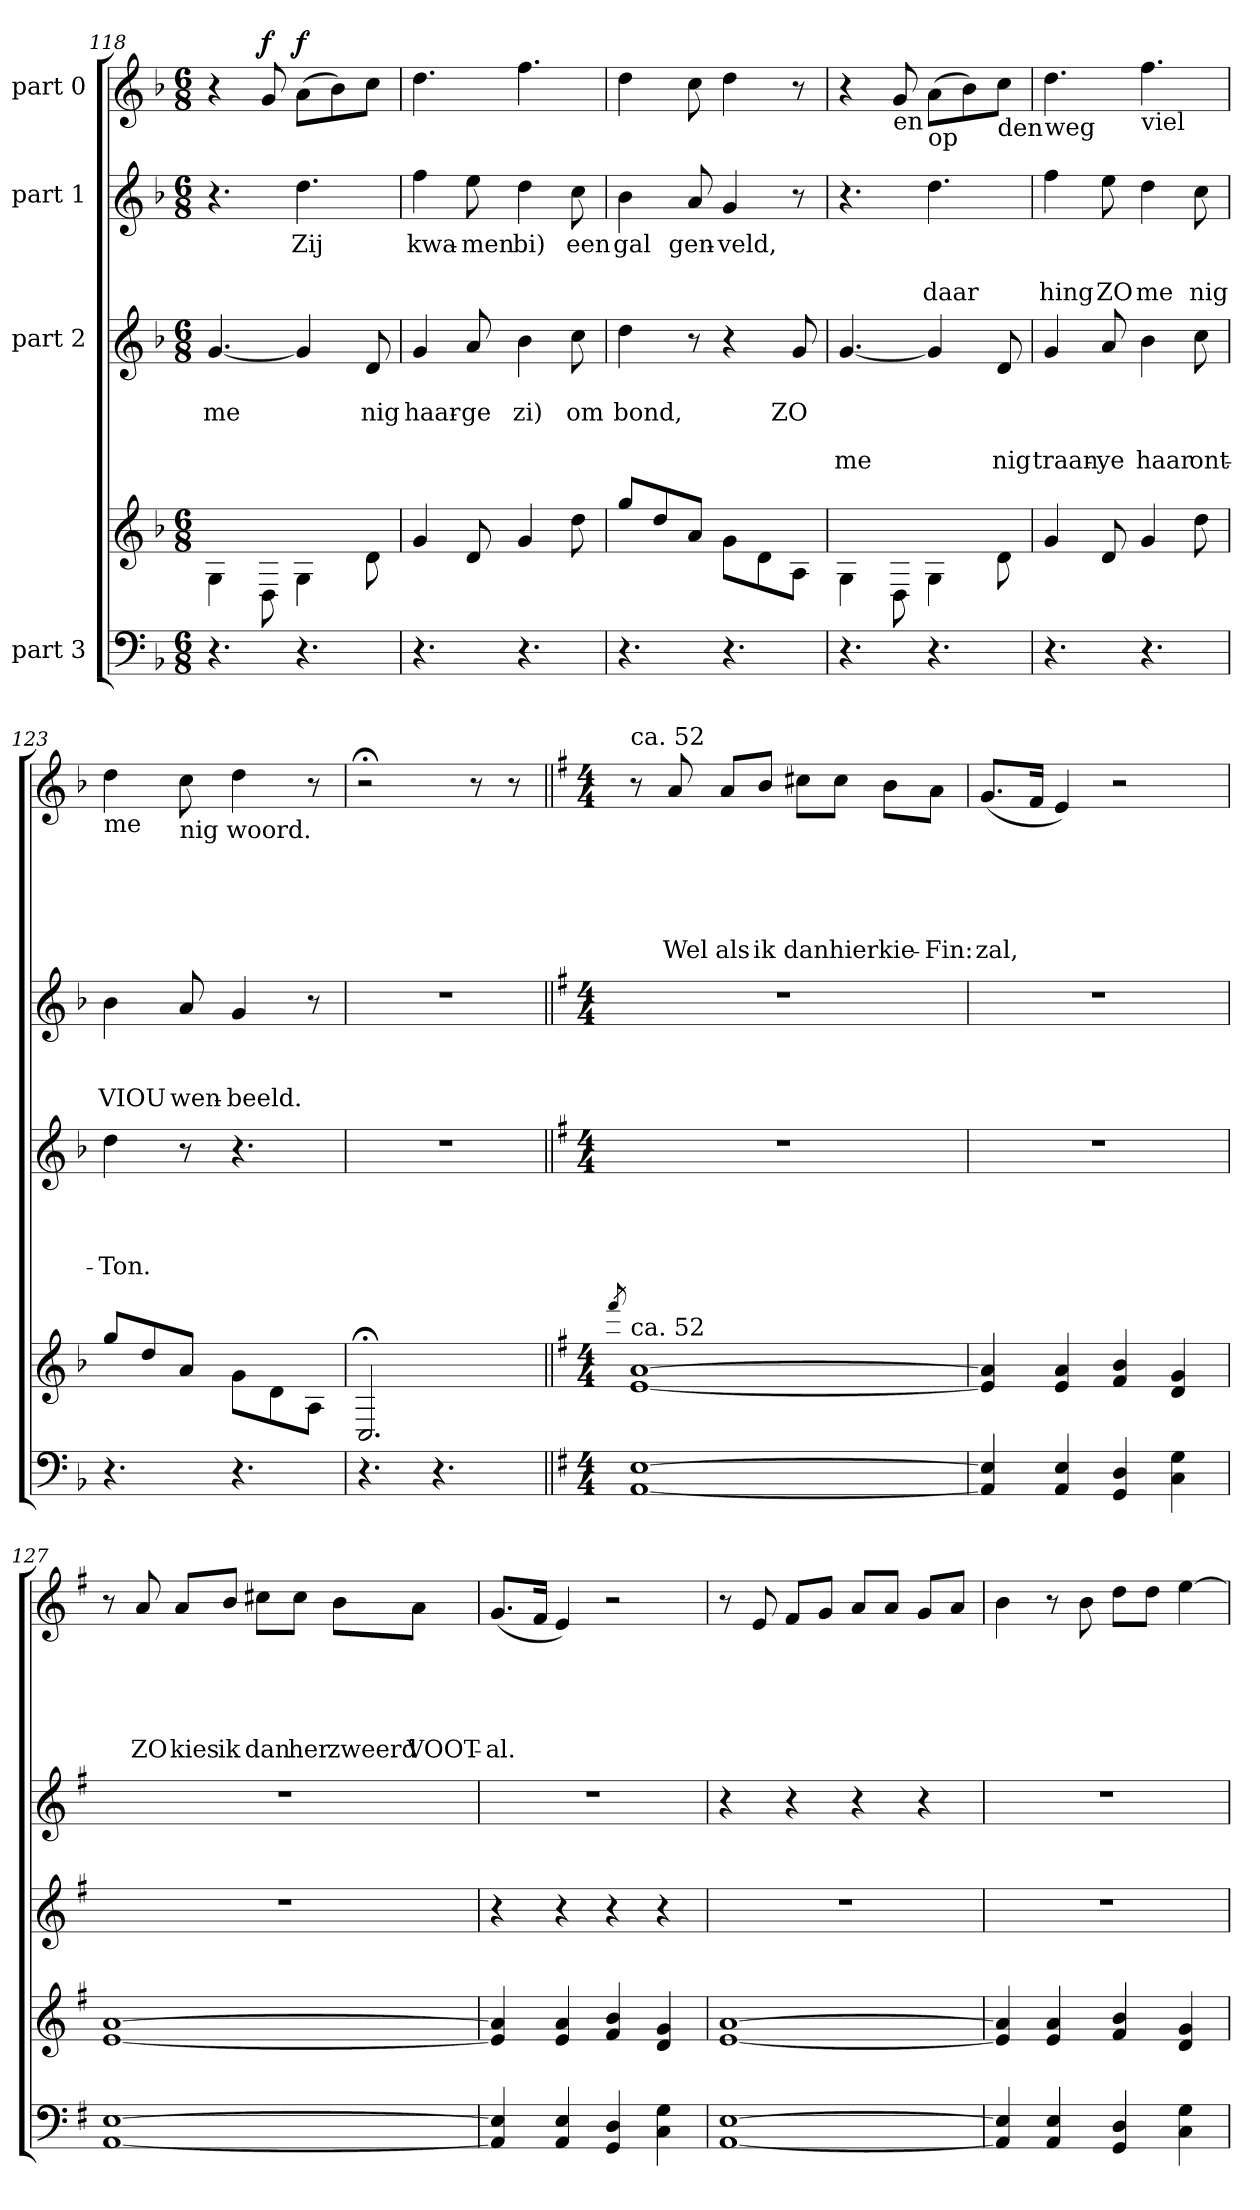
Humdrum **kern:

**kern	**kern	**kern	**text	**text	**text	**text	**kern	**text	**text	**text	**kern	**text	**text	**text	**text	**text	**dynam
*part4	*part4	*part3	*part3	*part3	*part3	*part3	*part2	*part2	*part2	*part2	*part1	*part1	*part1	*part1	*part1	*part1	*part1
*staff5	*staff4	*staff3	*staff3	*staff3	*staff3	*staff3	*staff2	*staff2	*staff2	*staff2	*staff1	*staff1	*staff1	*staff1	*staff1	*staff1	*staff1
*I"part 3	*	*I"part 2	*	*	*	*	*I"part 1	*	*	*	*I"part 0	*	*	*	*	*	*
*clefF4	*clefG2	*clefG2	*	*	*	*	*clefG2	*	*	*	*clefG2	*	*	*	*	*	*
*k[b-]	*k[b-]	*k[b-]	*	*	*	*	*k[b-]	*	*	*	*k[b-]	*	*	*	*	*	*
*M6/8	*M6/8	*M6/8	*	*	*	*	*M6/8	*	*	*	*M6/8	*	*	*	*	*	*
=118	=118	=118	=118	=118	=118	=118	=118	=118	=118	=118	=118	=118	=118	=118	=118	=118	=118
!	!	!	!	!LO:LY:b	!	!	!	!	!	!	!	!	!	!	!	!	!
4.r	4G\	[4.g/	.	me	.	.	4.r	.	.	.	4r	.	.	.	.	.	.
!	!	!	!	!	!	!	!	!	!	!	!	!	!	!	!	!	!LO:DY:b
.	8D\	.	.	.	.	.	.	.	.	.	8g/	.	.	.	.	.	f
!	!	!	!	!	!	!	!	!LO:LY:b	!	!	!	!	!	!	!	!	!LO:DY:b
4.r	4G\	4g/]	.	.	.	.	4.dd\	Zij	.	.	(8a\L	.	.	.	.	.	f
.	.	.	.	.	.	.	.	.	.	.	8b-\)	.	.	.	.	.	.
!	!	!	!	!LO:LY:b	!	!	!	!	!	!	!	!	!	!	!	!	!
.	8d\	8d/	.	nig	.	.	.	.	.	.	8cc\J	.	.	.	.	.	.
=119	=119	=119	=119	=119	=119	=119	=119	=119	=119	=119	=119	=119	=119	=119	=119	=119	=119
!	!	!	!	!LO:LY:b	!	!	!	!LO:LY:b	!	!	!	!	!	!	!	!	!
4.r	4g/	4g/	.	haar-	.	.	4ff\	kwa-	.	.	4.dd\	.	.	.	.	.	.
!	!	!	!	!LO:LY:b	!	!	!	!LO:LY:b	!	!	!	!	!	!	!	!	!
.	8d/	8a/	.	ge	.	.	8ee\	men	.	.	.	.	.	.	.	.	.
!	!	!	!	!LO:LY:b	!	!	!	!LO:LY:b	!	!	!	!	!	!	!	!	!
4.r	4g/	4b-\	.	zi)	.	.	4dd\	bi)	.	.	4.ff\	.	.	.	.	.	.
!	!	!	!	!LO:LY:b	!	!	!	!LO:LY:b	!	!	!	!	!	!	!	!	!
.	8dd\	8cc\	.	om	.	.	8cc\	een	.	.	.	.	.	.	.	.	.
=120	=120	=120	=120	=120	=120	=120	=120	=120	=120	=120	=120	=120	=120	=120	=120	=120	=120
!	!	!	!	!LO:LY:b	!	!	!	!LO:LY:b	!	!	!	!	!	!	!	!	!
4.r	8gg/L	4dd\	.	bond,	.	.	4b-\	gal	.	.	4dd\	.	.	.	.	.	.
.	8dd/	.	.	.	.	.	.	.	.	.	.	.	.	.	.	.	.
!	!	!	!	!	!	!	!	!LO:LY:b	!	!	!	!	!	!	!	!	!
.	8a/J	8r	.	.	.	.	8a/	gen-	.	.	8cc\	.	.	.	.	.	.
!	!	!	!	!	!	!	!	!LO:LY:b	!	!	!	!	!	!	!	!	!
4.r	8g\L	4r	.	.	.	.	4g/	veld,	.	.	4dd\	.	.	.	.	.	.
.	8d\	.	.	.	.	.	.	.	.	.	.	.	.	.	.	.	.
!	!	!	!	!LO:LY:b	!	!	!	!	!	!	!	!	!	!	!	!	!
.	8A\J	8g/	.	ZO	.	.	8r	.	.	.	8r	.	.	.	.	.	.
=121	=121	=121	=121	=121	=121	=121	=121	=121	=121	=121	=121	=121	=121	=121	=121	=121	=121
!	!	!	!	!	!	!LO:LY:b	!	!	!	!	!	!	!	!	!	!	!
4.r	4G\	[4.g/	.	.	.	me	4.r	.	.	.	4r	.	.	.	.	.	.
!	!	!	!	!	!	!	!	!	!	!	!LO:TX:b:t=en	!	!	!	!	!	!
.	8D\	.	.	.	.	.	.	.	.	.	8g/	.	.	.	.	.	.
!	!	!	!	!	!	!	!	!	!	!	!LO:TX:b:t=op	!	!	!	!	!	!
!	!	!	!	!	!	!	!	!	!	!LO:LY:b	!	!	!	!	!	!	!
4.r	4G\	4g/]	.	.	.	.	4.dd\	.	.	daar	(8a\L	.	.	.	.	.	.
.	.	.	.	.	.	.	.	.	.	.	8b-\)	.	.	.	.	.	.
!	!	!	!	!	!	!	!	!	!	!	!LO:TX:b:t=den	!	!	!	!	!	!
!	!	!	!	!	!	!LO:LY:b	!	!	!	!	!	!	!	!	!	!	!
.	8d\	8d/	.	.	.	nig	.	.	.	.	8cc\J	.	.	.	.	.	.
=122	=122	=122	=122	=122	=122	=122	=122	=122	=122	=122	=122	=122	=122	=122	=122	=122	=122
!	!	!	!	!	!	!	!	!	!	!	!LO:TX:b:t=weg	!	!	!	!	!	!
!	!	!	!	!	!	!LO:LY:b	!	!	!	!LO:LY:b	!	!	!	!	!	!	!
4.r	4g/	4g/	.	.	.	traan -	4ff\	.	.	hing	4.dd\	.	.	.	.	.	.
!	!	!	!	!	!	!LO:LY:b	!	!	!	!LO:LY:b	!	!	!	!	!	!	!
.	8d/	8a/	.	.	.	ye	8ee\	.	.	ZO	.	.	.	.	.	.	.
!	!	!	!	!	!	!	!	!	!	!	!LO:TX:b:t=viel	!	!	!	!	!	!
!	!	!	!	!	!	!LO:LY:b	!	!	!	!LO:LY:b	!	!	!	!	!	!	!
4.r	4g/	4b-\	.	.	.	haar	4dd\	.	.	me	4.ff\	.	.	.	.	.	.
!	!	!	!	!	!	!LO:LY:b	!	!	!	!LO:LY:b	!	!	!	!	!	!	!
.	8dd\	8cc\	.	.	.	ont -	8cc\	.	.	nig	.	.	.	.	.	.	.
=123	=123	=123	=123	=123	=123	=123	=123	=123	=123	=123	=123	=123	=123	=123	=123	=123	=123
!	!	!	!	!	!	!	!	!	!	!	!LO:TX:b:t=me	!	!	!	!	!	!
!	!	!	!	!	!	!LO:LY:b	!	!	!	!LO:LY:b	!	!	!	!	!	!	!
4.r	8gg/L	4dd\	.	.	.	Ton.	4b-\	.	.	VIOU	4dd\	.	.	.	.	.	.
.	8dd/	.	.	.	.	.	.	.	.	.	.	.	.	.	.	.	.
!	!	!	!	!	!	!	!	!	!	!	!LO:TX:b:t=nig woord.	!	!	!	!	!	!
!	!	!	!	!	!	!	!	!	!	!LO:LY:b	!	!	!	!	!	!	!
.	8a/J	8r	.	.	.	.	8a/	.	.	wen-	8cc\	.	.	.	.	.	.
!	!	!	!	!	!	!	!	!	!	!LO:LY:b	!	!	!	!	!	!	!
4.r	8g\L	4.r	.	.	.	.	4g/	.	.	beeld.	4dd\	.	.	.	.	.	.
.	8d\	.	.	.	.	.	.	.	.	.	.	.	.	.	.	.	.
.	8A\J	.	.	.	.	.	8r	.	.	.	8r	.	.	.	.	.	.
=124	=124	=124	=124	=124	=124	=124	=124	=124	=124	=124	=124	=124	=124	=124	=124	=124	=124
!	!	!LO:N:vis=2	!	!	!	!	!LO:N:vis=2	!	!	!	!	!	!	!	!	!	!
4.r	2.C;/	2.r	.	.	.	.	2.r	.	.	.	2r;	.	.	.	.	.	.
4.r	.	.	.	.	.	.	.	.	.	.	.	.	.	.	.	.	.
.	.	.	.	.	.	.	.	.	.	.	8r	.	.	.	.	.	.
.	.	.	.	.	.	.	.	.	.	.	8r	.	.	.	.	.	.
!!LO:LB:g=z
=125||	=125||	=125||	=125||	=125||	=125||	=125||	=125||	=125||	=125||	=125||	=125||	=125||	=125||	=125||	=125||	=125||	=125||
*k[f#]	*k[f#]	*k[f#]	*	*	*	*	*k[f#]	*	*	*	*k[f#]	*	*	*	*	*	*
*M4/4	*M4/4	*M4/4	*	*	*	*	*M4/4	*	*	*	*M4/4	*	*	*	*	*	*
.	8qfff#/	.	.	.	.	.	.	.	.	.	.	.	.	.	.	.	.
!	!	!	!	!	!	!	!	!	!	!	!LO:TX:a:t=ca. 52	!	!	!	!	!	!
!	!LO:TX:a:t=ca. 52	!	!	!	!	!	!	!	!	!	!	!	!	!	!	!	!
[1AA [1E	[1e [1a	1r	.	.	.	.	1r	.	.	.	8r	.	.	.	.	.	.
!	!	!	!	!	!	!	!	!	!	!	!	!	!	!	!	!LO:LY:b	!
.	.	.	.	.	.	.	.	.	.	.	8a/	.	.	.	.	Wel	.
!	!	!	!	!	!	!	!	!	!	!	!	!	!	!	!	!LO:LY:b	!
.	.	.	.	.	.	.	.	.	.	.	8a/L	.	.	.	.	als	.
!	!	!	!	!	!	!	!	!	!	!	!	!	!	!	!	!LO:LY:b	!
.	.	.	.	.	.	.	.	.	.	.	8b/J	.	.	.	.	ik	.
!	!	!	!	!	!	!	!	!	!	!	!	!	!	!	!	!LO:LY:b	!
.	.	.	.	.	.	.	.	.	.	.	8cc#X\L	.	.	.	.	dan	.
!	!	!	!	!	!	!	!	!	!	!	!	!	!	!	!	!LO:LY:b	!
.	.	.	.	.	.	.	.	.	.	.	8cc#\J	.	.	.	.	hier	.
!	!	!	!	!	!	!	!	!	!	!	!	!	!	!	!	!LO:LY:b	!
.	.	.	.	.	.	.	.	.	.	.	8b\L	.	.	.	.	kie-	.
!	!	!	!	!	!	!	!	!	!	!	!	!	!	!	!	!LO:LY:b	!
.	.	.	.	.	.	.	.	.	.	.	8a\J	.	.	.	.	Fin:	.
=126	=126	=126	=126	=126	=126	=126	=126	=126	=126	=126	=126	=126	=126	=126	=126	=126	=126
!	!	!	!	!	!	!	!	!	!	!	!	!	!	!	!	!LO:LY:b	!
4AA/] 4E/]	4e/] 4a/]	1r	.	.	.	.	1r	.	.	.	(8.g/L	.	.	.	.	zal,	.
.	.	.	.	.	.	.	.	.	.	.	16f#/Jk	.	.	.	.	.	.
4AA/ 4E/	4e/ 4a/	.	.	.	.	.	.	.	.	.	4e/)	.	.	.	.	.	.
4GG/ 4D/	4f#/ 4b/	.	.	.	.	.	.	.	.	.	2r	.	.	.	.	.	.
4C\ 4G\	4d/ 4g/	.	.	.	.	.	.	.	.	.	.	.	.	.	.	.	.
=127	=127	=127	=127	=127	=127	=127	=127	=127	=127	=127	=127	=127	=127	=127	=127	=127	=127
[1AA [1E	[1e [1a	1r	.	.	.	.	1r	.	.	.	8r	.	.	.	.	.	.
!	!	!	!	!	!	!	!	!	!	!	!	!	!	!	!	!LO:LY:b	!
.	.	.	.	.	.	.	.	.	.	.	8a/	.	.	.	.	ZO	.
!	!	!	!	!	!	!	!	!	!	!	!	!	!	!	!	!LO:LY:b	!
.	.	.	.	.	.	.	.	.	.	.	8a/L	.	.	.	.	kies	.
!	!	!	!	!	!	!	!	!	!	!	!	!	!	!	!	!LO:LY:b	!
.	.	.	.	.	.	.	.	.	.	.	8b/J	.	.	.	.	ik	.
!	!	!	!	!	!	!	!	!	!	!	!	!	!	!	!	!LO:LY:b	!
.	.	.	.	.	.	.	.	.	.	.	8cc#X\L	.	.	.	.	dan	.
!	!	!	!	!	!	!	!	!	!	!	!	!	!	!	!	!LO:LY:b	!
.	.	.	.	.	.	.	.	.	.	.	8cc#\J	.	.	.	.	her	.
!	!	!	!	!	!	!	!	!	!	!	!	!	!	!	!	!LO:LY:b	!
.	.	.	.	.	.	.	.	.	.	.	8b\L	.	.	.	.	zweerd	.
!	!	!	!	!	!	!	!	!	!	!	!	!	!	!	!	!LO:LY:b	!
.	.	.	.	.	.	.	.	.	.	.	8a\J	.	.	.	.	VOOT -	.
=128	=128	=128	=128	=128	=128	=128	=128	=128	=128	=128	=128	=128	=128	=128	=128	=128	=128
!	!	!	!	!	!	!	!	!	!	!	!	!	!	!	!	!LO:LY:b	!
4AA/] 4E/]	4e/] 4a/]	4r	.	.	.	.	1r	.	.	.	(8.g/L	.	.	.	.	al.	.
.	.	.	.	.	.	.	.	.	.	.	16f#/Jk	.	.	.	.	.	.
4AA/ 4E/	4e/ 4a/	4r	.	.	.	.	.	.	.	.	4e/)	.	.	.	.	.	.
4GG/ 4D/	4f#/ 4b/	4r	.	.	.	.	.	.	.	.	2r	.	.	.	.	.	.
4C\ 4G\	4d/ 4g/	4r	.	.	.	.	.	.	.	.	.	.	.	.	.	.	.
!!LO:LB:g=z
=129	=129	=129	=129	=129	=129	=129	=129	=129	=129	=129	=129	=129	=129	=129	=129	=129	=129
!!LO:PB:g=z
[1AA [1E	[1e [1a	1r	.	.	.	.	4r	.	.	.	8r	.	.	.	.	.	.
.	.	.	.	.	.	.	.	.	.	.	8e/	.	.	.	.	.	.
.	.	.	.	.	.	.	4r	.	.	.	8f#/L	.	.	.	.	.	.
.	.	.	.	.	.	.	.	.	.	.	8g/J	.	.	.	.	.	.
.	.	.	.	.	.	.	4r	.	.	.	8a/L	.	.	.	.	.	.
.	.	.	.	.	.	.	.	.	.	.	8a/J	.	.	.	.	.	.
.	.	.	.	.	.	.	4r	.	.	.	8g/L	.	.	.	.	.	.
.	.	.	.	.	.	.	.	.	.	.	8a/J	.	.	.	.	.	.
=130	=130	=130	=130	=130	=130	=130	=130	=130	=130	=130	=130	=130	=130	=130	=130	=130	=130
4AA/] 4E/]	4e/] 4a/]	1r	.	.	.	.	1r	.	.	.	4b\	.	.	.	.	.	.
4AA/ 4E/	4e/ 4a/	.	.	.	.	.	.	.	.	.	8r	.	.	.	.	.	.
.	.	.	.	.	.	.	.	.	.	.	8b\	.	.	.	.	.	.
4GG/ 4D/	4f#/ 4b/	.	.	.	.	.	.	.	.	.	8dd\L	.	.	.	.	.	.
.	.	.	.	.	.	.	.	.	.	.	8dd\J	.	.	.	.	.	.
4C\ 4G\	4d/ 4g/	.	.	.	.	.	.	.	.	.	[4ee\	.	.	.	.	.	.
=	=	=	=	=	=	=	=	=	=	=	=	=	=	=	=	=	=
*-	*-	*-	*-	*-	*-	*-	*-	*-	*-	*-	*-	*-	*-	*-	*-	*-	*-
